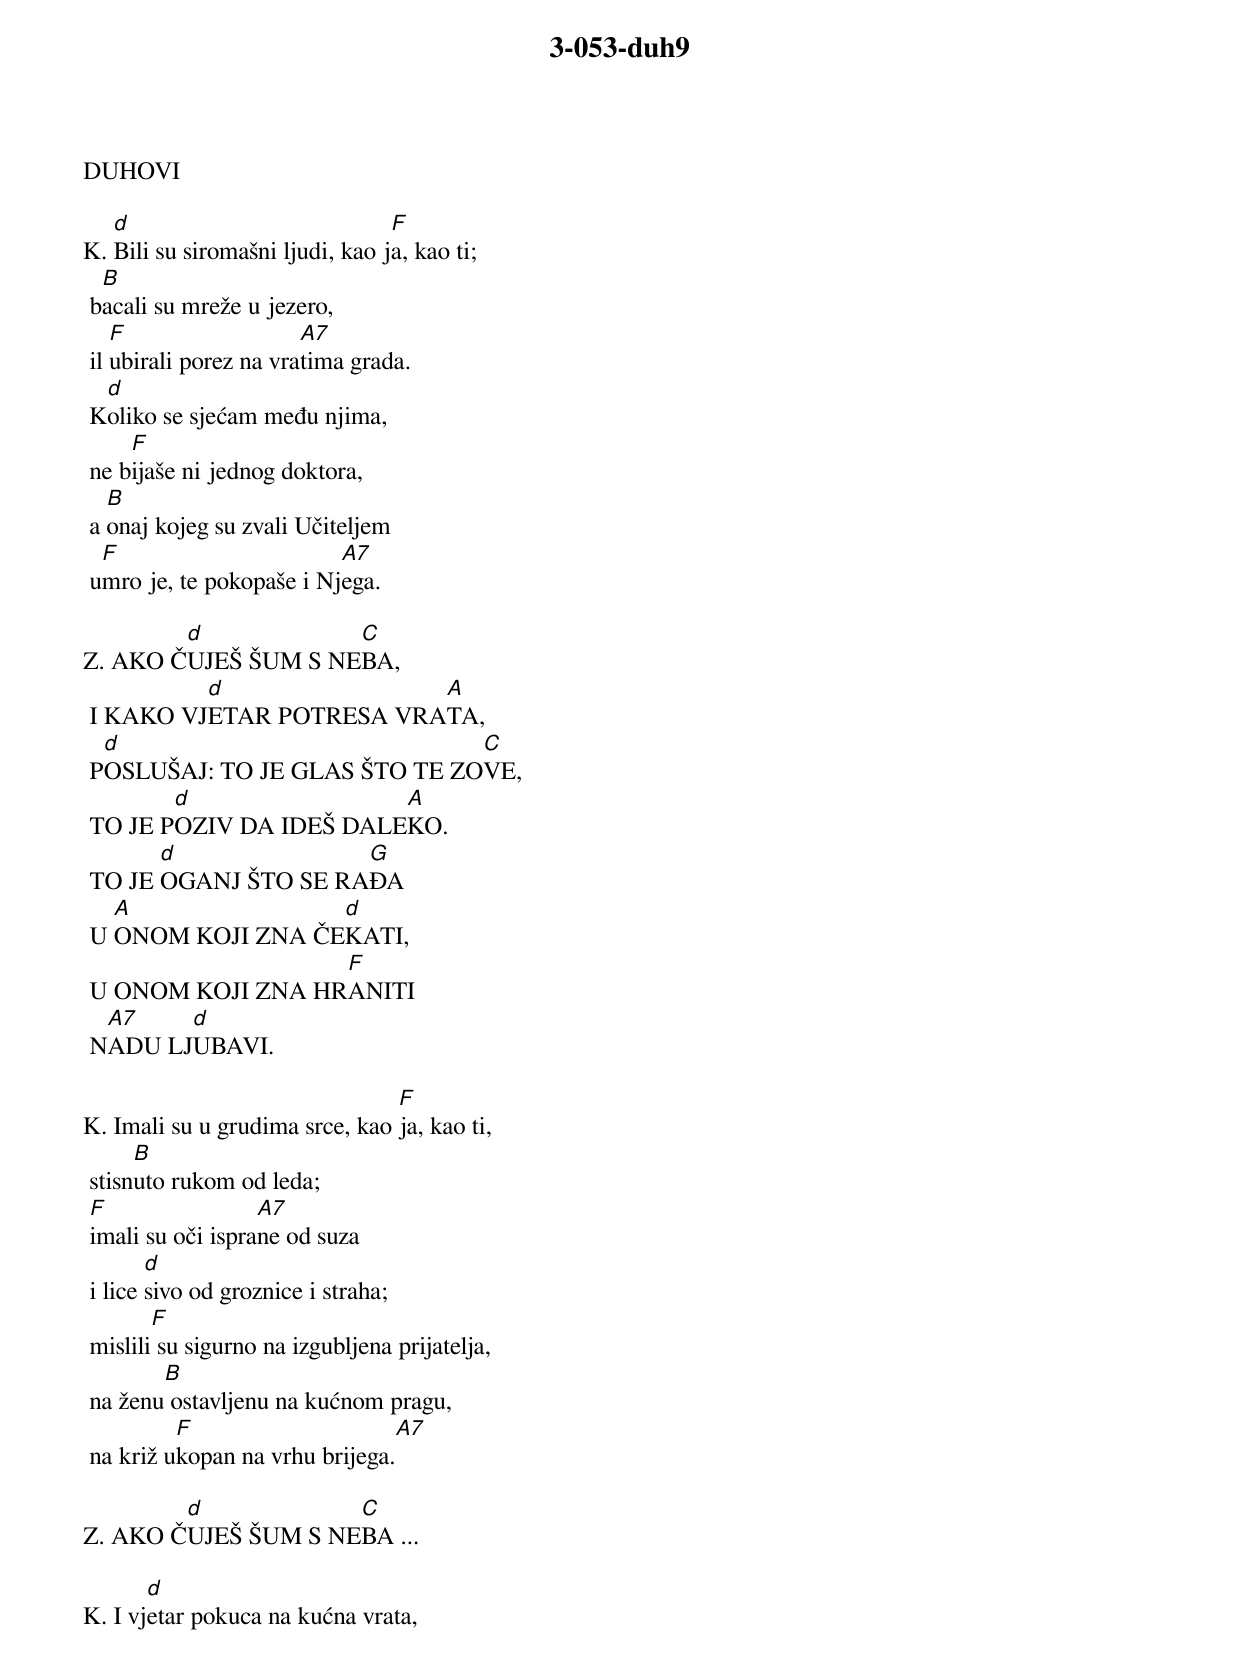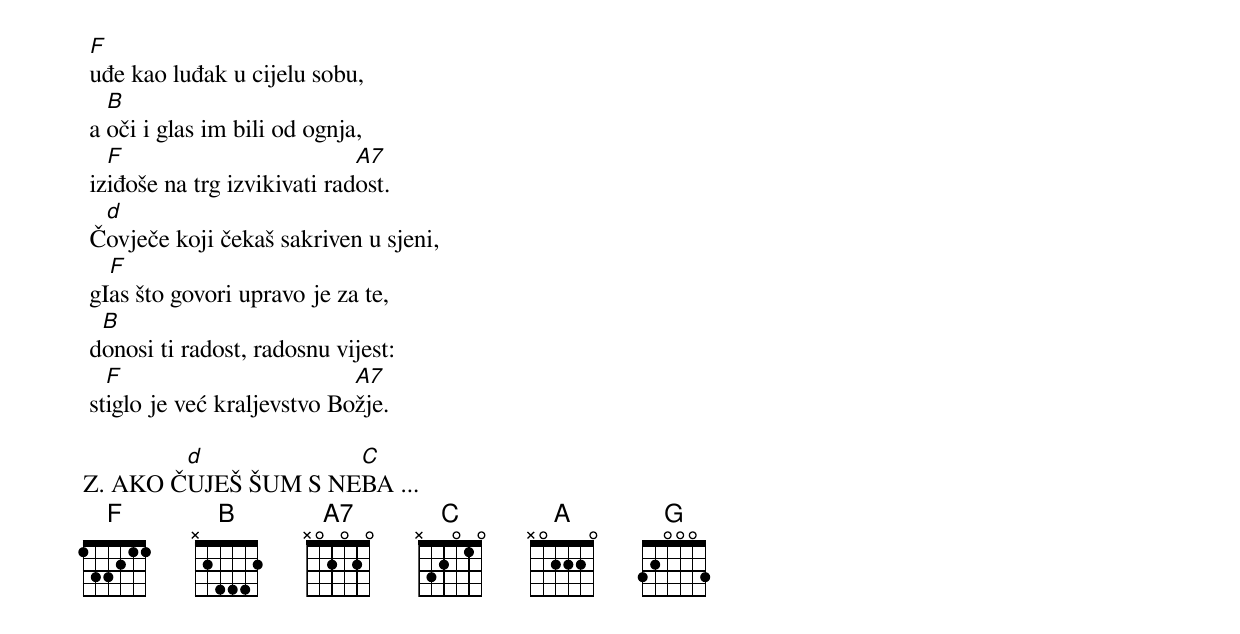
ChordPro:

{title: 3-053-duh9}

DUHOVI

K.	[d]Bili su siromašni ljudi, kao j[F]a, kao ti;
	b[B]acali su mreže u jezero,
	il [F]ubirali porez na vra[A7]tima grada.
	K[d]oliko se sjećam među njima,
	ne b[F]ijaše ni jednog doktora,
	a [B]onaj kojeg su zvali Učiteljem
	u[F]mro je, te pokopaše i Nj[A7]ega.

Z.	AKO Č[d]UJEŠ ŠUM S NE[C]BA,
	I KAKO VJ[d]ETAR POTRESA VRA[A]TA,
	P[d]OSLUŠAJ: TO JE GLAS ŠTO TE ZO[C]VE,
	TO JE P[d]OZIV DA IDEŠ DALE[A]KO.
	TO JE [d]OGANJ ŠTO SE RA[G]ÐA
	U [A]ONOM KOJI ZNA ČE[d]KATI,
	U ONOM KOJI ZNA HR[F]ANITI
	N[A7]ADU LJ[d]UBAVI.

K.	Imali su u grudima srce, kao [F]ja, kao ti,
	stisn[B]uto rukom od leda;
	[F]imali su oči ispra[A7]ne od suza
	i lice [d]sivo od groznice i straha;
	mislili[F] su sigurno na izgubljena prijatelja,
	na ženu[B] ostavljenu na kućnom pragu,
	na križ u[F]kopan na vrhu brijega.[A7]

Z.	AKO Č[d]UJEŠ ŠUM S NE[C]BA ...

K.	I vj[d]etar pokuca na kućna vrata,
	[F]uđe kao luđak u cijelu sobu,
	a [B]oči i glas im bili od ognja,
	iz[F]iđoše na trg izvikivati rad[A7]ost.
	Č[d]ovječe koji čekaš sakriven u sjeni,
	gI[F]as što govori upravo je za te,
	d[B]onosi ti radost, radosnu vijest:
	st[F]iglo je već kraljevstvo Bo[A7]žje.

Z.	AKO Č[d]UJEŠ ŠUM S NE[C]BA ...
